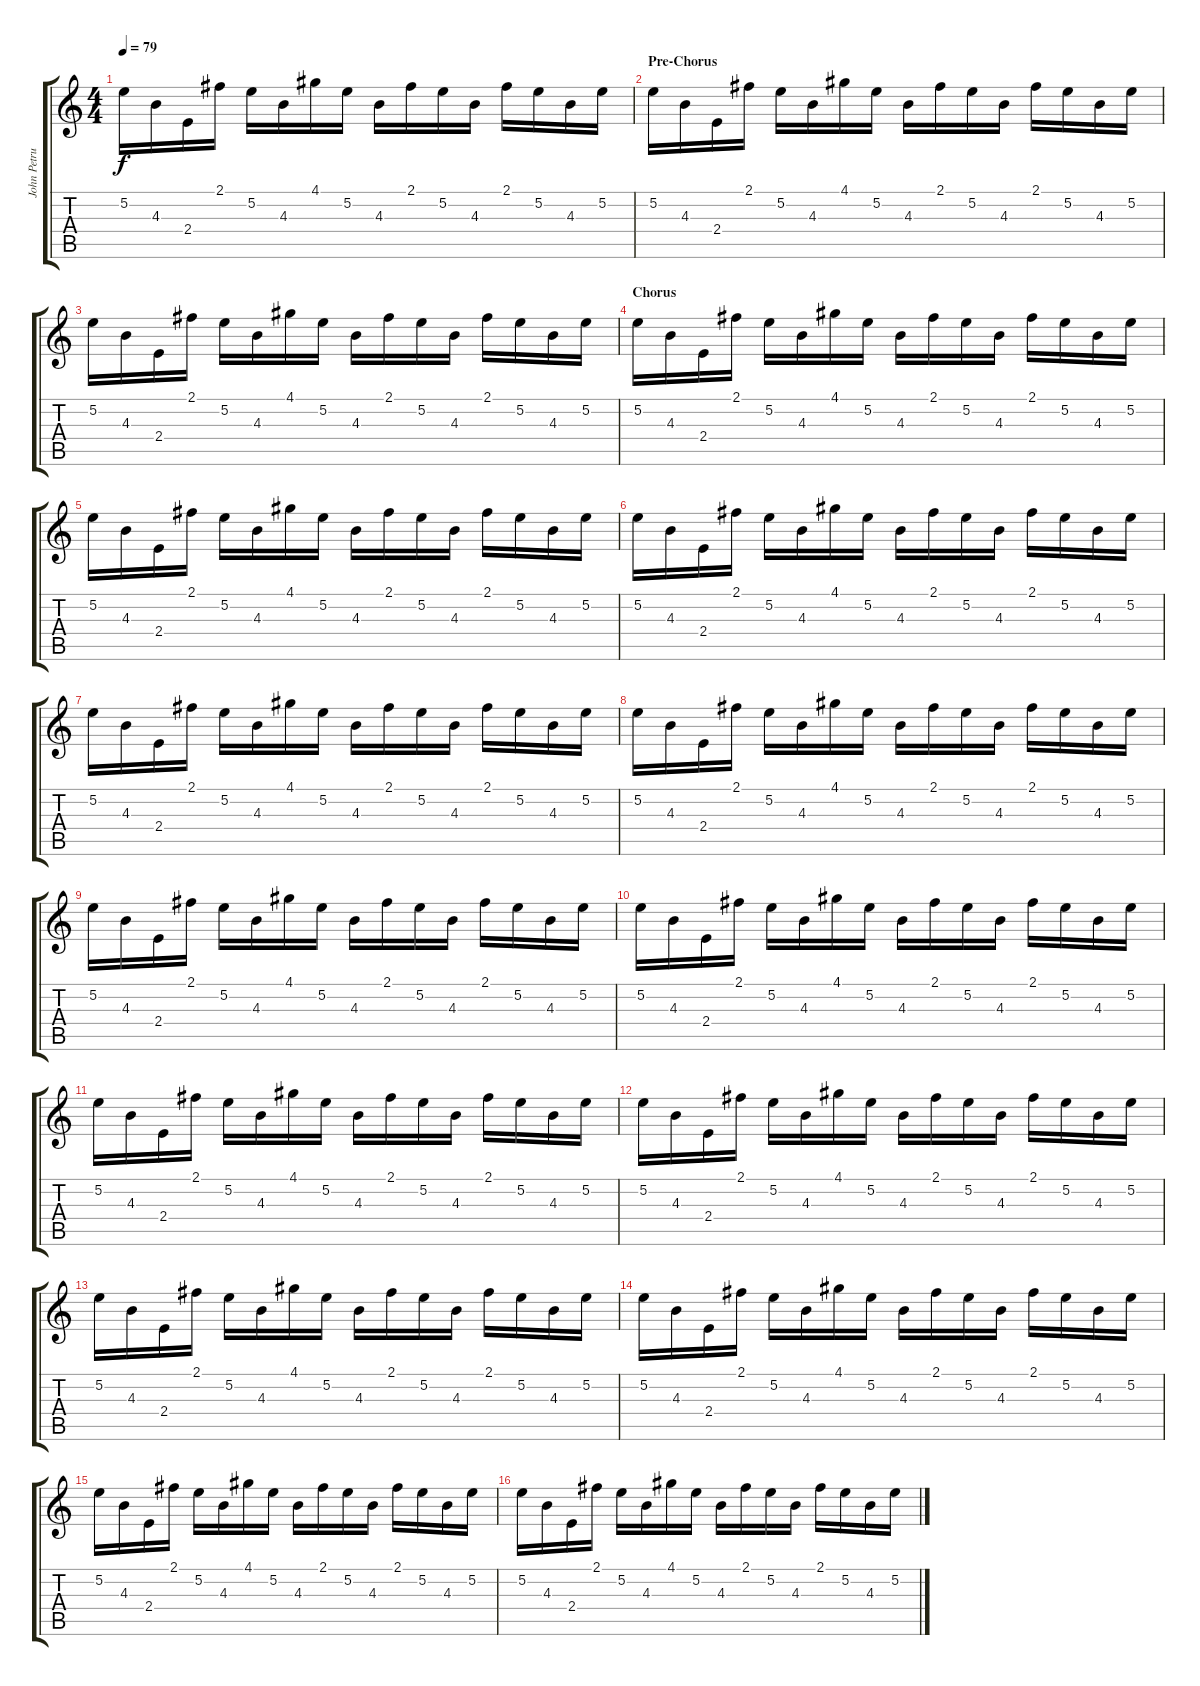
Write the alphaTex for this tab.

\track ("John Petrucci" "John Petru") {instrument electricguitarclean}
\staff {score tabs}
\tuning (E4 B3 G3 D3 A2 E2) {hide}
\ts (4 4)
\tempo 79
\clef g2
\ks c
5.2.16{dy f} 4.3.16 2.4.16 2.1.16 5.2.16 4.3.16 4.1.16 5.2.16 4.3.16 2.1.16 5.2.16 4.3.16 2.1.16 5.2.16 4.3.16 5.2.16 |
\section ("" "Pre-Chorus")
5.2.16 4.3.16 2.4.16 2.1.16 5.2.16 4.3.16 4.1.16 5.2.16 4.3.16 2.1.16 5.2.16 4.3.16 2.1.16 5.2.16 4.3.16 5.2.16 |
5.2.16 4.3.16 2.4.16 2.1.16 5.2.16 4.3.16 4.1.16 5.2.16 4.3.16 2.1.16 5.2.16 4.3.16 2.1.16 5.2.16 4.3.16 5.2.16 |
\section ("" "Chorus")
5.2.16 4.3.16 2.4.16 2.1.16 5.2.16 4.3.16 4.1.16 5.2.16 4.3.16 2.1.16 5.2.16 4.3.16 2.1.16 5.2.16 4.3.16 5.2.16 |
5.2.16 4.3.16 2.4.16 2.1.16 5.2.16 4.3.16 4.1.16 5.2.16 4.3.16 2.1.16 5.2.16 4.3.16 2.1.16 5.2.16 4.3.16 5.2.16 |
5.2.16 4.3.16 2.4.16 2.1.16 5.2.16 4.3.16 4.1.16 5.2.16 4.3.16 2.1.16 5.2.16 4.3.16 2.1.16 5.2.16 4.3.16 5.2.16 |
5.2.16 4.3.16 2.4.16 2.1.16 5.2.16 4.3.16 4.1.16 5.2.16 4.3.16 2.1.16 5.2.16 4.3.16 2.1.16 5.2.16 4.3.16 5.2.16 |
5.2.16 4.3.16 2.4.16 2.1.16 5.2.16 4.3.16 4.1.16 5.2.16 4.3.16 2.1.16 5.2.16 4.3.16 2.1.16 5.2.16 4.3.16 5.2.16 |
5.2.16 4.3.16 2.4.16 2.1.16 5.2.16 4.3.16 4.1.16 5.2.16 4.3.16 2.1.16 5.2.16 4.3.16 2.1.16 5.2.16 4.3.16 5.2.16 |
5.2.16 4.3.16 2.4.16 2.1.16 5.2.16 4.3.16 4.1.16 5.2.16 4.3.16 2.1.16 5.2.16 4.3.16 2.1.16 5.2.16 4.3.16 5.2.16 |
5.2.16 4.3.16 2.4.16 2.1.16 5.2.16 4.3.16 4.1.16 5.2.16 4.3.16 2.1.16 5.2.16 4.3.16 2.1.16 5.2.16 4.3.16 5.2.16 |
5.2.16 4.3.16 2.4.16 2.1.16 5.2.16 4.3.16 4.1.16 5.2.16 4.3.16 2.1.16 5.2.16 4.3.16 2.1.16 5.2.16 4.3.16 5.2.16 |
5.2.16 4.3.16 2.4.16 2.1.16 5.2.16 4.3.16 4.1.16 5.2.16 4.3.16 2.1.16 5.2.16 4.3.16 2.1.16 5.2.16 4.3.16 5.2.16 |
5.2.16 4.3.16 2.4.16 2.1.16 5.2.16 4.3.16 4.1.16 5.2.16 4.3.16 2.1.16 5.2.16 4.3.16 2.1.16 5.2.16 4.3.16 5.2.16 |
5.2.16 4.3.16 2.4.16 2.1.16 5.2.16 4.3.16 4.1.16 5.2.16 4.3.16 2.1.16 5.2.16 4.3.16 2.1.16 5.2.16 4.3.16 5.2.16 |
5.2.16 4.3.16 2.4.16 2.1.16 5.2.16 4.3.16 4.1.16 5.2.16 4.3.16 2.1.16 5.2.16 4.3.16 2.1.16 5.2.16 4.3.16 5.2.16
